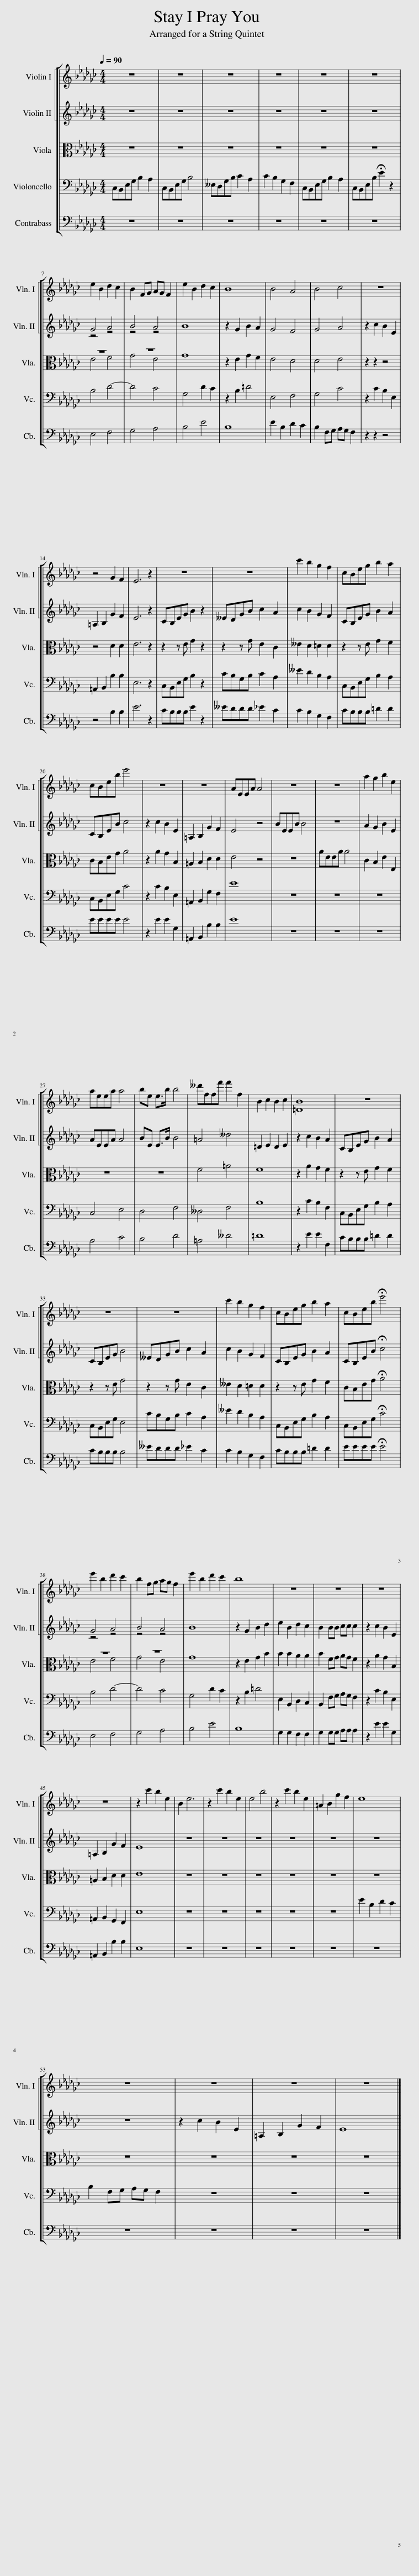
X:1
%%score [ [ 1 2 ] ( 3 4 ) 5 6 ]
L:1/8
Q:1/4=90
M:4/4
I:linebreak $
K:Gb
V:1 treble
V:2 treble
V:3 alto
V:4 alto
V:5 bass
V:6 bass transpose=-12
V:1
 z8 | z8 | z8 | z8 | z8 | %5
 z8 |$ e2 B2 d2 c2 | B2 FG AG F2 | e2 B2 d2 c2 | B8 | %10
 B4 A4 | B4 c4 | z8 |$ z4 G2 F2 | E6 z2 | %15
 z8 | z8 | c'2 b2 g2 f2 | cBeg b2 a2 |$ cBeb e'4 | %20
 z8 | z8 | AEEA A4 | z8 | z8 | %25
 a2 g2 b2 e2 |$ aeea a4 | be e>b b4 | __d'fff' f'2 f2 | B2 c2 B2 c2 | %30
 [=DB]8 | z8 |$ z8 | z8 | c'2 b2 g2 f2 | %35
 cBeg b2 a2 | cBeb !fermata!e'4 |$ e'2 b2 d'2 c'2 | b2 fg ag f2 | e'2 b2 d'2 c'2 | %40
 b8 | z8 | z8 | z8 |$ z8 | %45
 z2 c'2 b2 e2 | B2 e6 | z2 c'2 b2 e2 | e4 b4 | z2 c'2 b2 e2 | %50
 =A2 B2 g2 f2 | e8 |$ z8 | z8 | z8 | %55
 z8 |] %56
V:2
 z8 | z8 | z8 | z8 | z8 | %5
 z8 |$ G4 A4 | B4 A4 | B8 | z2 G2 B2 A2 | %10
 G4 F4 | G4 A4 | z2 c2 B2 E2 |$ =A,2 B,2 G2 F2 | E6 z2 | %15
 CB,EG B2 z2 | __EDGB c2 A2 | c2 B2 G2 F2 | CB,EG B2 A2 |$ CB,EB c4 | %20
 z2 c2 B2 E2 | =A,2 B,2 G2 F2 | E4 z4 | BEEB B4 | z8 | %25
 A2 G2 B2 E2 |$ AEEA A4 | BE E>B B4 | =A4 __d4 | =D2 E2 D2 E2 | %30
 z2 c2 B2 A2 | CB,EG B2 A2 |$ CB,EG B4 | __EDGB c2 A2 | c2 B2 G2 F2 | %35
 CB,EG B2 A2 | CB,EB !fermata!c4 |$ G4 A4 | B4 A4 | B8 | %40
 z2 G2 B2 d2 | e2 B2 d2 c2 | B2 BB cc c2 | z2 c2 B2 E2 |$ =A,2 B,2 G2 F2 | %45
 E8 | z8 | z8 | z8 | z8 | %50
 z8 | z8 |$ z8 | z2 c2 B2 E2 | =A,2 B,2 G2 F2 | %55
 E8 |] %56
V:3
 z8 | z8 | z8 | z8 | z8 | %5
 z8 |$ z8 | z8 | G8 | z2 E2 G2 F2 | %10
 E4 D4 | D4 E4 | z2 z2 z4 |$ z4 D2 D2 | E6 z2 | %15
 z2 z E G2 z2 | z2 z G E2 C2 | __E2 D2 =D2 D2 | z2 z E G2 F2 |$ CB,EG A4 | %20
 z2 A2 G2 B,2 | =A,2 B,2 D2 D2 | E4 z4 | z8 | AEEA A4 | %25
 C2 B,2 E2 E,2 |$ z8 | z8 | F4 =A4 | F8 | %30
 z2 A2 G2 F2 | z2 z E G2 F2 |$ z2 z E G4 | z2 z G E2 C2 | __E2 D2 =D2 D2 | %35
 z2 z E G2 F2 | CB,EG !fermata!A4 |$ z8 | z8 | G8 | %40
 z2 E2 G2 B2 | B2 B2 A2 A2 | B2 FG AG F2 | z2 A2 G2 B,2 |$ =A,2 B,2 D2 D2 | %45
 E8 | z8 | z8 | z8 | z8 | %50
 z8 | z8 |$ z8 | z8 | z8 | %55
 z8 |] %56
V:4
 x8 | x8 | x8 | x8 | x8 | %5
 x8 |$ E4 F4 | G4 E4 | x8 | x8 | %10
 x8 | x8 | x8 |$ x8 | x8 | %15
 x8 | x8 | x8 | x8 |$ x8 | %20
 x8 | x8 | x8 | x8 | x8 | %25
 x8 |$ x8 | x8 | x8 | x8 | %30
 x8 | x8 |$ x8 | x8 | x8 | %35
 x8 | x8 |$ E4 F4 | G4 E4 | x8 | %40
 x8 | x8 | x8 | x8 |$ x8 | %45
 x8 | x8 | x8 | x8 | x8 | %50
 x8 | x8 |$ x8 | x8 | x8 | %55
 x8 |] %56
V:5
 C,B,,E,G, B,2 A,2 | C,B,,E,G, B,4 | __E,D,G,B, C2 A,2 | C2 B,2 G,2 F,2 | C,B,,E,G, B,2 A,2 | %5
 C,B,,E,B, !fermata!E2 z2 |$ B,4 D4- | D4 C4 | G,4 D2 C2 | z2 B,2 =D4 | %10
 E,4 F,4 | G,4 C4 | z2 C2 B,2 E,2 |$ =A,,2 B,,2 B,2 B,2 | E,6 z2 | %15
 C,B,,E,G, B,2 z2 | CB,G,B, C2 A,2 | __E2 D2 B,2 A,2 | C,B,,E,G, B,2 A,2 |$ C,B,,E,G, C4 | %20
 z2 C2 B,2 E,2 | =A,,2 B,,2 G,2 F,2 | E8 | z8 | z8 | %25
 z8 |$ C,4 E,4 | D,4 F,4 | __D,4 F,4 | B,8 | %30
 z2 C2 B,2 F,2 | C,B,,E,G, B,2 A,2 |$ C,B,,E,G, E,4 | CB,G,B, C2 A,2 | __E2 D2 B,2 A,2 | %35
 C,B,,E,G, B,2 A,2 | C,B,,E,G, !fermata!C4 |$ B,4 D4- | D4 C4 | G,4 D2 C2 | %40
 z2 B,2 =D4 | E,2 B,,2 D,2 C,2 | B,,2 F,G, A,G, F,2 | z2 C2 B,2 E,2 |$ =A,,2 B,,2 G,,2 F,,2 | %45
 E,8 | z8 | z8 | z8 | z8 | %50
 z8 | E2 B,2 D2 C2 |$ B,2 F,G, A,G, F,2 | z8 | z8 | %55
 z8 |] %56
V:6
 z8 | z8 | z8 | z8 | z8 | %5
 z8 |$ E,4 F,4 | G,4 A,4 | B,4 E4 | B,8 | %10
 E2 B,2 D2 C2 | B,2 F,G, A,G, F,2 | z2 z2 z4 |$ z4 B,2 B,2 | E6 z2 | %15
 CB,B,B, E2 z2 | __EDDD _E2 C2 | C2 B,2 G,2 F,2 | CB,B,B, =D2 D2 |$ EEEE E4 | %20
 z2 E2 E2 G,2 | =A,,2 B,,2 B,2 B,2 | E8 | z8 | z8 | %25
 z8 |$ A,4 C4 | B,4 D4 | =A,4 __D4 | =D8 | %30
 z2 E2 E2 F,2 | CB,B,B, =D2 D2 |$ CB,B,B, B,4 | __EDDD _E2 C2 | C2 B,2 G,2 F,2 | %35
 CB,B,B, =D2 D2 | EEEE !fermata!E4 |$ E,4 F,4 | G,4 A,4 | B,4 E4 | %40
 B,8 | G,2 G,2 F,2 F,2 | G,2 G,G, A,A, A,2 | z2 E2 E2 G,2 |$ =A,,2 B,,2 B,2 B,2 | %45
 E,8 | z8 | z8 | z8 | z8 | %50
 z8 | z8 |$ z8 | z8 | z8 | %55
 z8 |] %56
